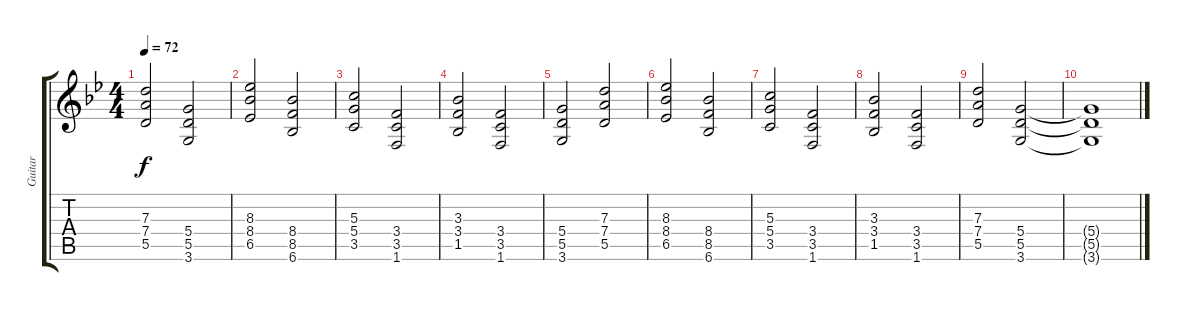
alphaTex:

\track ("Guitar" "Guitar") {instrument overdrivenguitar}
\staff {score tabs}
\tuning (E4 B3 G3 D3 A2 E2) {hide}
\ts (4 4)
\tempo 72
\clef g2
\ks bb
(7.3 7.4 5.5).2{dy f} (5.4 5.5 3.6).2 |
(8.3 8.4 6.5).2 (8.4 8.5 6.6).2 |
(5.3 5.4 3.5).2 (3.4 3.5 1.6).2 |
(3.3 3.4 1.5).2 (3.4 3.5 1.6).2 |
(5.4 5.5 3.6).2 (7.3 7.4 5.5).2 |
(8.3 8.4 6.5).2 (8.4 8.5 6.6).2 |
(5.3 5.4 3.5).2 (3.4 3.5 1.6).2 |
(3.3 3.4 1.5).2 (3.4 3.5 1.6).2 |
(7.3 7.4 5.5).2 (5.4 5.5 3.6).2 |
(5.4{t} 5.5{t} 3.6{t}).1
